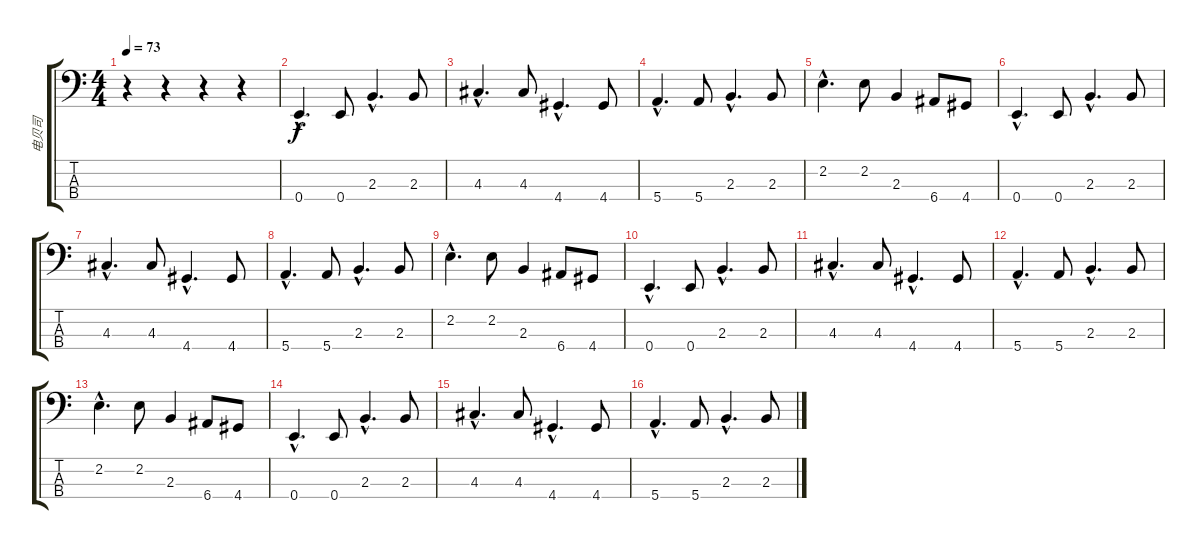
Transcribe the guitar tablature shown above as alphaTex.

\track ("电贝司" "电贝司") {instrument electricbassfinger}
\staff {score tabs}
\tuning (G2 D2 A1 E1) {hide}
\ts (4 4)
\tempo 73
\clef f4
\ks c
r.4{dy f instrument electricbassfinger} r.4 r.4 r.4 |
0.4{hac}.4{d} 0.4.8 2.3{hac}.4{d} 2.3.8 |
4.3{hac}.4{d} 4.3.8 4.4{hac}.4{d} 4.4.8 |
5.4{hac}.4{d} 5.4.8 2.3{hac}.4{d} 2.3.8 |
2.2{hac}.4{d} 2.2.8 2.3.4 6.4.8 4.4.8 |
0.4{hac}.4{d} 0.4.8 2.3{hac}.4{d} 2.3.8 |
4.3{hac}.4{d} 4.3.8 4.4{hac}.4{d} 4.4.8 |
5.4{hac}.4{d} 5.4.8 2.3{hac}.4{d} 2.3.8 |
2.2{hac}.4{d} 2.2.8 2.3.4 6.4.8 4.4.8 |
0.4{hac}.4{d} 0.4.8 2.3{hac}.4{d} 2.3.8 |
4.3{hac}.4{d} 4.3.8 4.4{hac}.4{d} 4.4.8 |
5.4{hac}.4{d} 5.4.8 2.3{hac}.4{d} 2.3.8 |
2.2{hac}.4{d} 2.2.8 2.3.4 6.4.8 4.4.8 |
0.4{hac}.4{d} 0.4.8 2.3{hac}.4{d} 2.3.8 |
4.3{hac}.4{d} 4.3.8 4.4{hac}.4{d} 4.4.8 |
5.4{hac}.4{d} 5.4.8 2.3{hac}.4{d} 2.3.8
